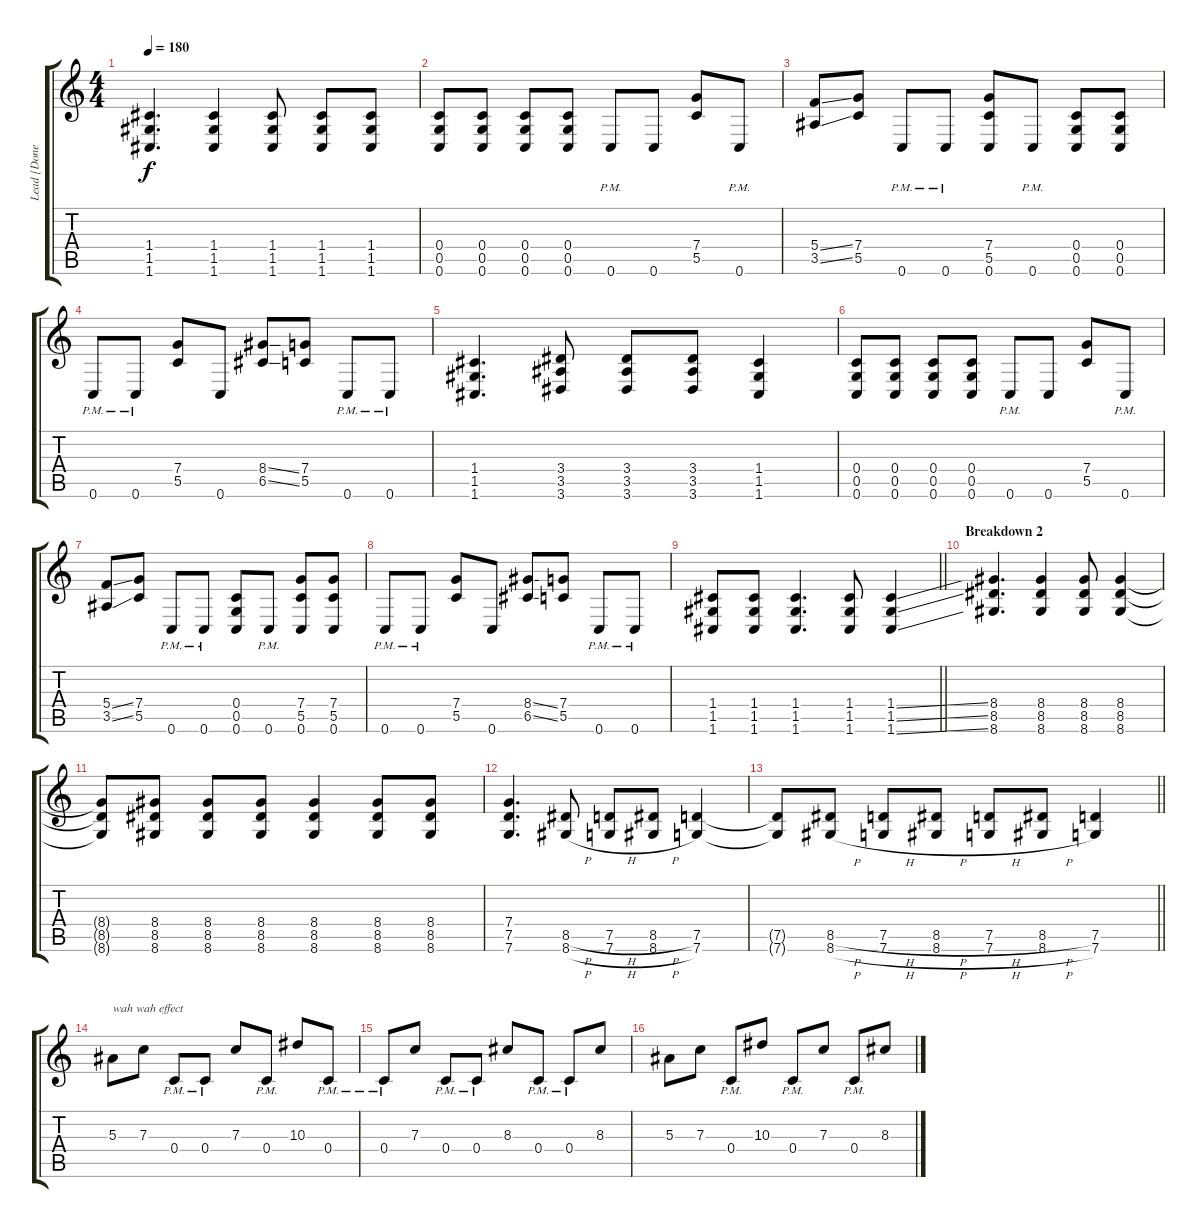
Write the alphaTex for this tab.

\track ("Lead [Donegan]" "Lead [Done") {instrument distortionguitar}
\staff {score tabs}
\tuning (D4 A3 F3 C3 G2 C2) {hide}
\ts (4 4)
\tempo 180
\clef g2
\ks c
(1.4 1.5 1.6).4{d dy f} (1.4 1.5 1.6).4 (1.4 1.5 1.6).8 (1.4 1.5 1.6).8 (1.4 1.5 1.6).8 |
(0.4 0.5 0.6).8 (0.4 0.5 0.6).8 (0.4 0.5 0.6).8 (0.4 0.5 0.6).8 0.6{pm}.8 0.6.8 (7.4 5.5).8 0.6{pm}.8 |
(5.4{ss} 3.5{ss}).8 (7.4 5.5).8 0.6{pm}.8 0.6{pm}.8 (7.4 5.5 0.6).8 0.6{pm}.8 (0.4 0.5 0.6).8 (0.4 0.5 0.6).8 |
0.6{pm}.8 0.6{pm}.8 (7.4 5.5).8 0.6.8 (8.4{ss} 6.5{ss}).8 (7.4 5.5).8 0.6{pm}.8 0.6{pm}.8 |
(1.4 1.5 1.6).4{d} (3.4 3.5 3.6).8 (3.4 3.5 3.6).8 (3.4 3.5 3.6).8 (1.4 1.5 1.6).4 |
(0.4 0.5 0.6).8 (0.4 0.5 0.6).8 (0.4 0.5 0.6).8 (0.4 0.5 0.6).8 0.6{pm}.8 0.6.8 (7.4 5.5).8 0.6{pm}.8 |
(5.4{ss} 3.5{ss}).8 (7.4 5.5).8 0.6{pm}.8 0.6{pm}.8 (0.4 0.5 0.6).8 0.6{pm}.8 (7.4 5.5 0.6).8 (7.4 5.5 0.6).8 |
0.6{pm}.8 0.6{pm}.8 (7.4 5.5).8 0.6.8 (8.4{ss} 6.5{ss}).8 (7.4 5.5).8 0.6{pm}.8 0.6{pm}.8 |
\barLineRight lightlight
(1.4 1.5 1.6).8 (1.4 1.5 1.6).8 (1.4 1.5 1.6).4{d} (1.4 1.5 1.6).8 (1.4{ss} 1.5{ss} 1.6{ss}).4 |
\section ("" "Breakdown 2")
(8.4 8.5 8.6).4{d} (8.4 8.5 8.6).4 (8.4 8.5 8.6).8 (8.4 8.5 8.6).4 |
(8.4{t} 8.5{t} 8.6{t}).8 (8.4 8.5 8.6).8 (8.4 8.5 8.6).8 (8.4 8.5 8.6).8 (8.4 8.5 8.6).4 (8.4 8.5 8.6).8 (8.4 8.5 8.6).8 |
(7.4 7.5 7.6).4{d} (8.5{h} 8.6{h}).8 (7.5{h} 7.6{h}).8 (8.5{h} 8.6{h}).8 (7.5 7.6).4 |
\barLineRight lightlight
(7.5{t} 7.6{t}).8 (8.5{h} 8.6{h}).8 (7.5{h} 7.6{h}).8 (8.5{h} 8.6{h}).8 (7.5{h} 7.6{h}).8 (8.5{h} 8.6{h}).8 (7.5 7.6).4 |
5.3.8{txt "wah wah effect"} 7.3.8 0.4{pm}.8 0.4{pm}.8 7.3.8 0.4{pm}.8 10.3.8 0.4{pm}.8 |
0.4{pm}.8 7.3.8 0.4{pm}.8 0.4{pm}.8 8.3.8 0.4{pm}.8 0.4{pm}.8 8.3.8 |
5.3.8 7.3.8 0.4{pm}.8 10.3.8 0.4{pm}.8 7.3.8 0.4{pm}.8 8.3.8
